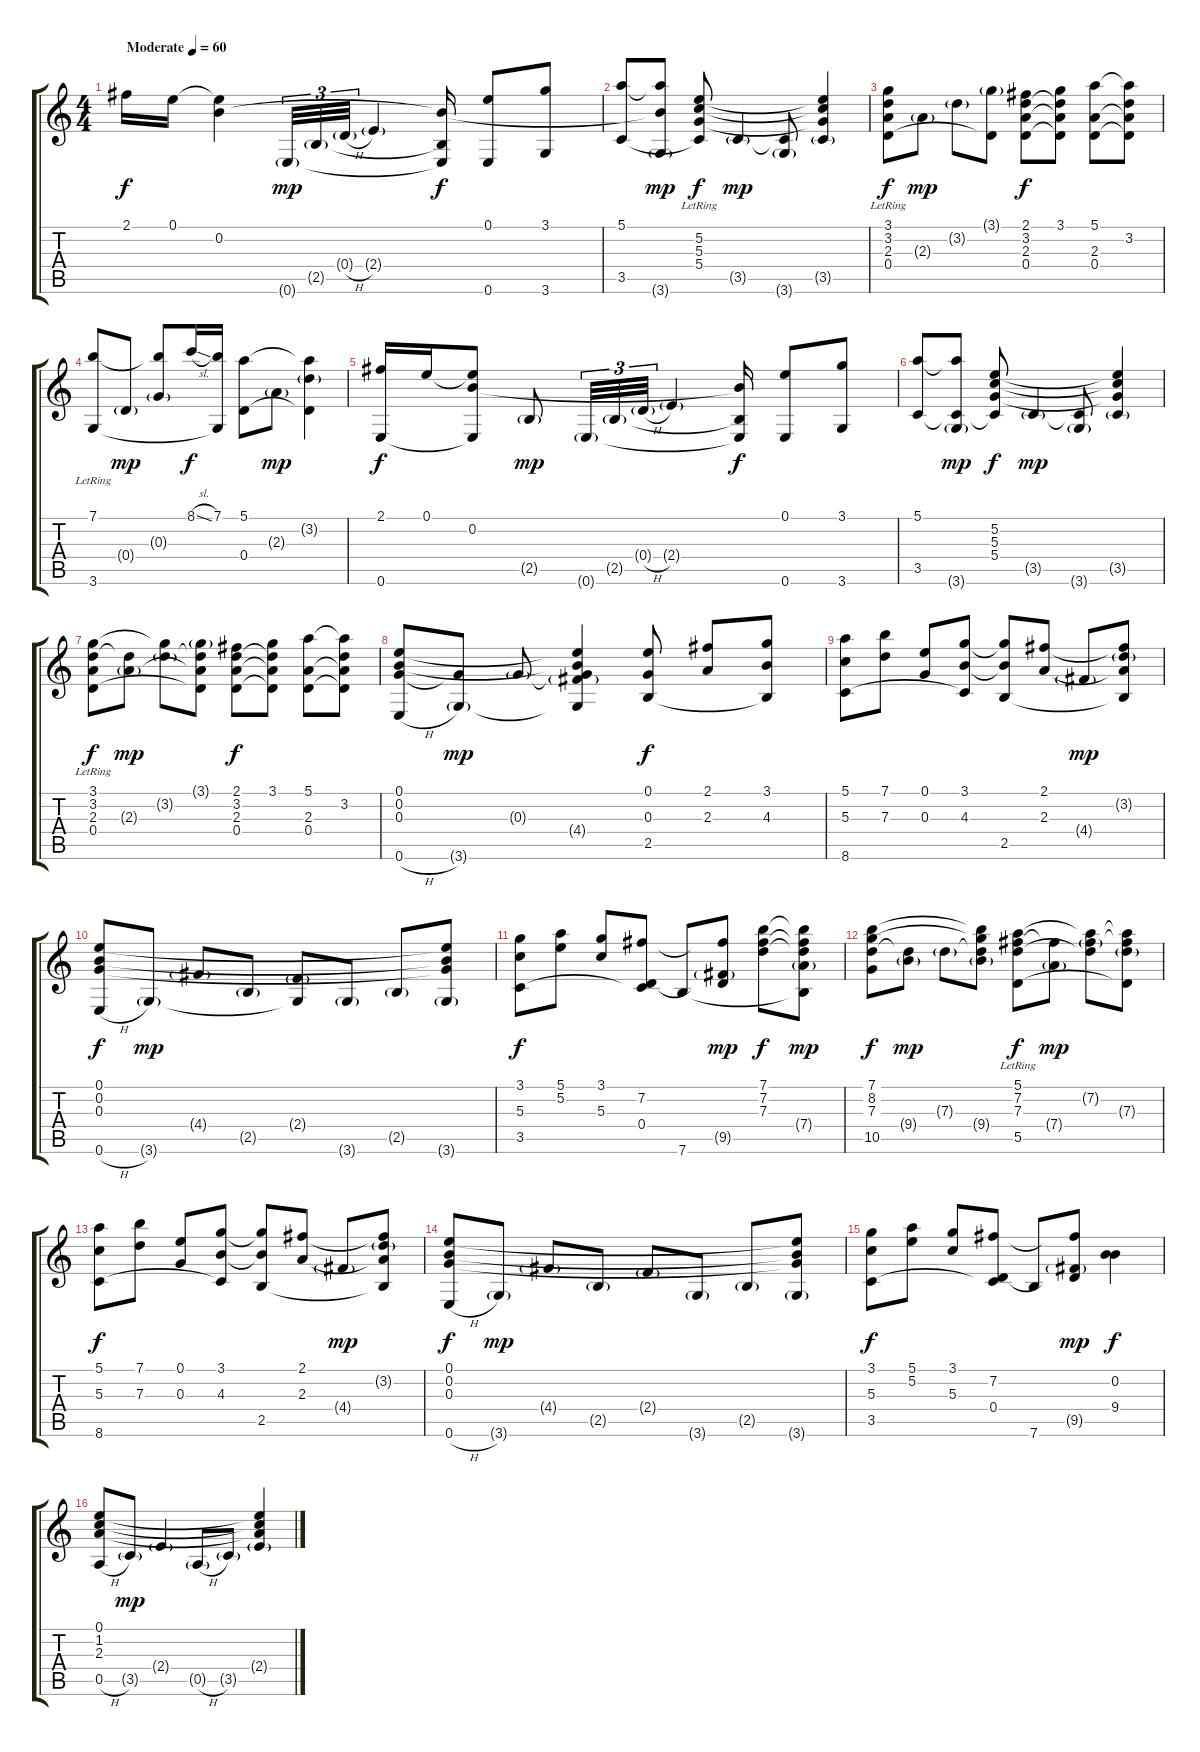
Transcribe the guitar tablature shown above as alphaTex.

\track "" {instrument acousticguitarsteel}
\staff {score tabs}
\tuning (E4 B3 G3 D3 A2 E2) {hide}
\ts (4 4)
\tempo (60 "Moderate")
\clef g2
\ks c
2.1.16{dy f instrument acousticguitarsteel} 0.1.16 (0.1{t} 0.2).4 0.6{g}.32{tu (3 2) dy mp} 2.5{g}.32{tu (3 2)} 0.4{h g}.32{tu (3 2)} 2.4{g}.4 (0.2{t} 2.5{t} 0.6{t}).16{dy f} (0.1 0.6).8 (3.1 3.6).8 |
(5.1 3.5).8 (5.1{t} 0.2{t} 3.6{g}).8{dy mp} (5.2{lr} 5.3{lr} 5.4{lr} 3.5{t}).8{dy f} 3.5{g}.4{dy mp} (3.5{t} 3.6{g}).8 (5.2{t} 5.3{t} 5.4{t} 3.5{g}).4 |
(3.1{lr} 3.2 2.3{lr} 0.4{lr}).8{dy f} 2.3{g}.8{dy mp} 3.2{g}.8 (3.1{g} 0.4{t}).8 (2.1 3.2 2.3 0.4).8{dy f} (3.1 3.2{t} 2.3{t} 0.4{t}).8 (5.1 2.3 0.4).8 (5.1{t} 3.2 2.3{t} 0.4{t}).8 |
(7.1{lr} 3.6{lr}).8 0.4{g}.8{dy mp} (7.1{t} 0.3{g}).8 8.1{sl}.16{dy f} (7.1 3.6{t}).16 (5.1 0.4).8 2.3{g}.8{dy mp} (5.1{t} 3.2{g} 0.4{t}).4 |
(2.1 0.6).16{dy f} 0.1.16 (0.1{t} 0.2 0.6{t}).8 2.5{g}.8{dy mp} 0.6{g}.32{tu (3 2)} 2.5{g}.32{tu (3 2)} 0.4{h g}.32{tu (3 2)} 2.4{g}.4 (0.2{t} 2.5{t} 0.6{t}).16{dy f} (0.1 0.6).8 (3.1 3.6).8 |
(5.1 3.5).8 (5.1{t} 3.5{t} 3.6{g}).8{dy mp} (5.2 5.3 5.4 3.5{t}).8{dy f} 3.5{g}.4{dy mp} (3.5{t} 3.6{g}).8 (5.2{t} 5.3{t} 5.4{t} 3.5{g}).4 |
(3.1{lr} 3.2{lr} 2.3{lr} 0.4).8{dy f} (3.2{t} 2.3{g}).8{dy mp} (3.1{t} 3.2{g}).8 (3.1{g} 3.2{t} 2.3{t} 0.4{t}).8 (2.1 3.2 2.3 0.4).8{dy f} (3.1 3.2{t} 2.3{t} 0.4{t}).8 (5.1 2.3 0.4).8 (5.1{t} 3.2 2.3{t} 0.4{t}).8 |
(0.1 0.2 0.3 0.6{h}).8 (0.3{t} 3.6{g}).8{dy mp} 0.3{g}.8 (0.1{t} 0.2{t} 0.3{t} 4.4{g} 3.6{t}).4 (0.1 0.3 2.5).8{dy f} (2.1 2.3).8 (3.1 4.3 2.5{t}).8 |
(5.1 5.3 8.6).8 (7.1 7.3).8 (0.1 0.3).8 (3.1 4.3 8.6{t}).8 (3.1{t} 4.3{t} 2.5).8 (2.1 2.3).8 4.4{g}.8{dy mp} (2.1{t} 3.2{g} 2.3{t} 2.5{t}).8 |
(0.1 0.2 0.3 0.6{h}).8{dy f} 3.6{g}.8{dy mp} 4.4{g}.8 2.5{g}.8 (2.4{g} 3.6{t}).8 3.6{g}.8 2.5{g}.8 (0.1{t} 0.2{t} 0.3{t} 3.6{g}).8 |
(3.1 5.3 3.5).8{dy f} (5.1 5.2).8 (3.1 5.3).8 (7.2 0.4 3.5{t}).8 7.6.8 (7.2{t} 0.4{t} 9.5{g}).8{dy mp} (7.1 7.2 7.3).8{dy f} (7.1{t} 7.2{t} 7.3{t} 7.4{g} 7.6{t}).8{dy mp} |
(7.1 8.2 7.3 10.5).8{dy f} (7.3{t} 9.4{g}).8{dy mp} 7.3{g}.8 (7.1{t} 8.2{t} 7.3{t} 9.4{g}).8 (5.1{lr} 7.2{lr} 7.3{lr} 5.5).8{dy f} (7.2{t} 7.4{g}).8{dy mp} (5.1{t} 7.2{g} 7.3{t}).8 (5.1{t} 7.2{t} 7.3{g} 5.5{t}).8 |
(5.1 5.3 8.6).8{dy f} (7.1 7.3).8 (0.1 0.3).8 (3.1 4.3 8.6{t}).8 (3.1{t} 4.3{t} 2.5).8 (2.1 2.3).8 4.4{g}.8{dy mp} (2.1{t} 3.2{g} 2.3{t} 2.5{t}).8 |
(0.1 0.2 0.3 0.6{h}).8{dy f} 3.6{g}.8{dy mp} 4.4{g}.8 2.5{g}.8 2.4{g}.8 3.6{g}.8 2.5{g}.8 (0.1{t} 0.2{t} 0.3{t} 3.6{g}).8 |
(3.1 5.3 3.5).8{dy f} (5.1 5.2).8 (3.1 5.3).8 (7.2 0.4 3.5{t}).8 7.6.8 (7.2{t} 0.4{t} 9.5{g}).8{dy mp} (0.2 9.4).4{dy f} |
(0.1 1.2 2.3 0.5{h}).8 3.5{g}.8{dy mp} 2.4{g}.4 0.5{h g}.8 3.5{g}.8 (0.1{t} 1.2{t} 2.3{t} 2.4{g}).4
